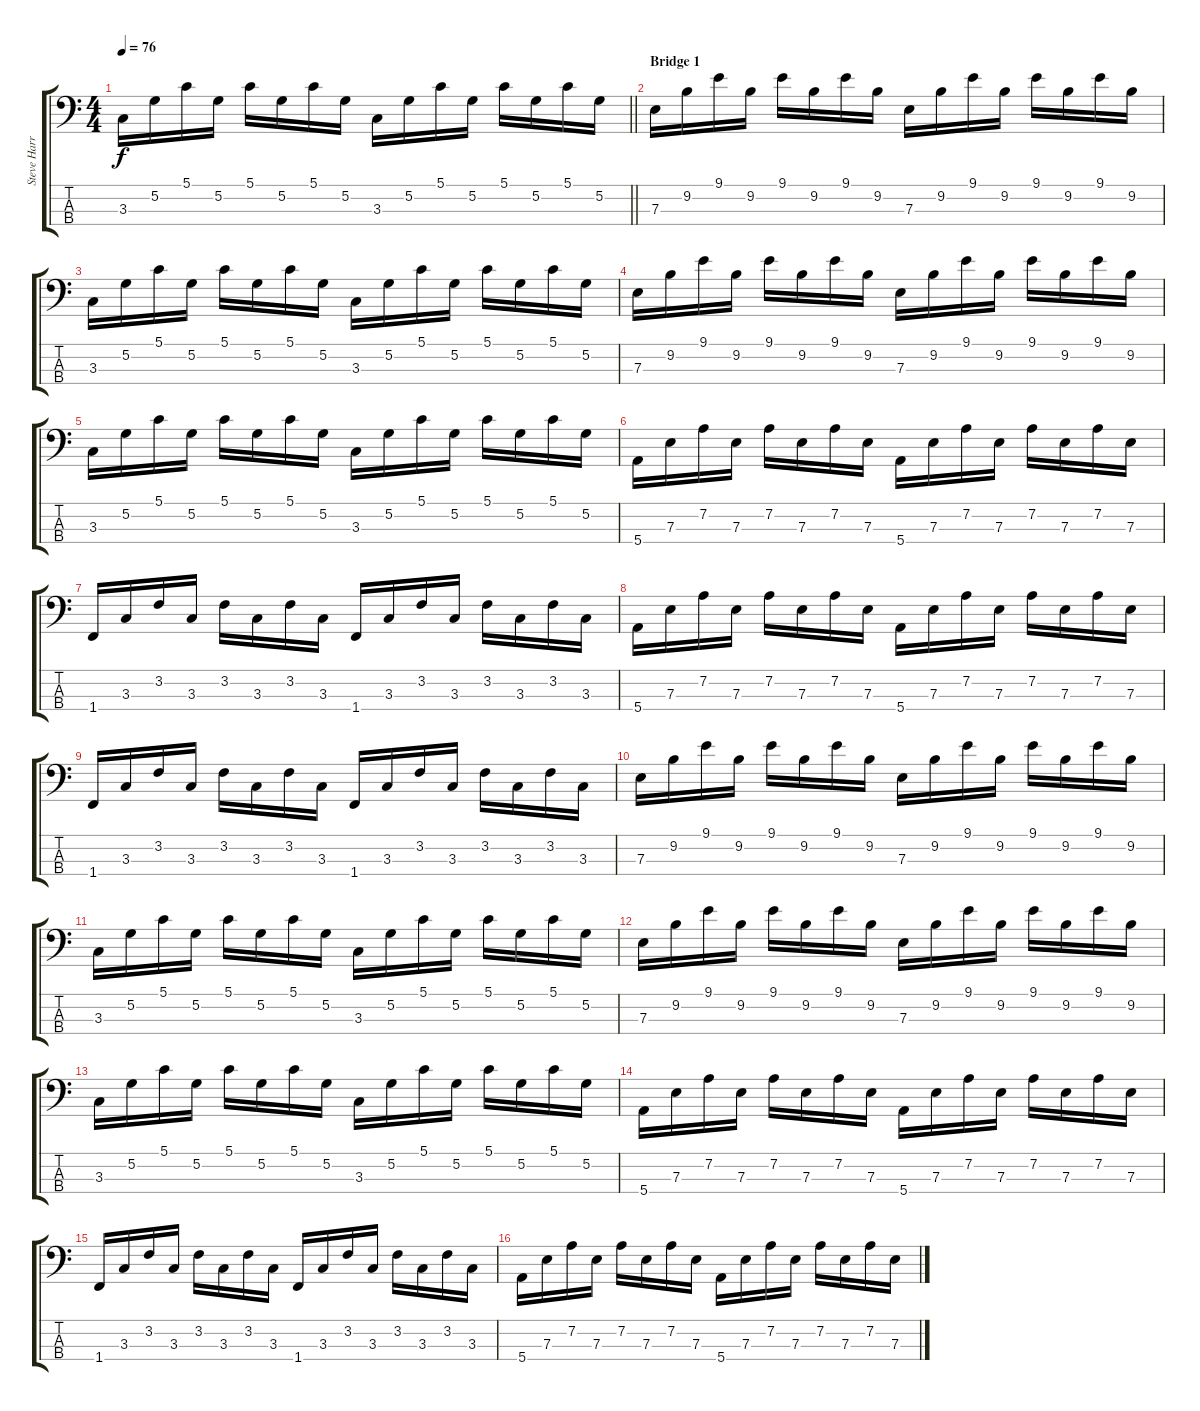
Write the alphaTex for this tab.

\track ("Steve Harris" "Steve Harr") {instrument electricbassfinger}
\staff {score tabs}
\tuning (G2 D2 A1 E1) {hide}
\ts (4 4)
\tempo 76
\clef f4
\barLineRight lightlight
\ks c
3.3.16{dy f} 5.2.16 5.1.16 5.2.16 5.1.16 5.2.16 5.1.16 5.2.16 3.3.16 5.2.16 5.1.16 5.2.16 5.1.16 5.2.16 5.1.16 5.2.16 |
\section ("" "Bridge 1")
7.3.16 9.2.16 9.1.16 9.2.16 9.1.16 9.2.16 9.1.16 9.2.16 7.3.16 9.2.16 9.1.16 9.2.16 9.1.16 9.2.16 9.1.16 9.2.16 |
3.3.16 5.2.16 5.1.16 5.2.16 5.1.16 5.2.16 5.1.16 5.2.16 3.3.16 5.2.16 5.1.16 5.2.16 5.1.16 5.2.16 5.1.16 5.2.16 |
7.3.16 9.2.16 9.1.16 9.2.16 9.1.16 9.2.16 9.1.16 9.2.16 7.3.16 9.2.16 9.1.16 9.2.16 9.1.16 9.2.16 9.1.16 9.2.16 |
3.3.16 5.2.16 5.1.16 5.2.16 5.1.16 5.2.16 5.1.16 5.2.16 3.3.16 5.2.16 5.1.16 5.2.16 5.1.16 5.2.16 5.1.16 5.2.16 |
5.4.16 7.3.16 7.2.16 7.3.16 7.2.16 7.3.16 7.2.16 7.3.16 5.4.16 7.3.16 7.2.16 7.3.16 7.2.16 7.3.16 7.2.16 7.3.16 |
1.4.16 3.3.16 3.2.16 3.3.16 3.2.16 3.3.16 3.2.16 3.3.16 1.4.16 3.3.16 3.2.16 3.3.16 3.2.16 3.3.16 3.2.16 3.3.16 |
5.4.16 7.3.16 7.2.16 7.3.16 7.2.16 7.3.16 7.2.16 7.3.16 5.4.16 7.3.16 7.2.16 7.3.16 7.2.16 7.3.16 7.2.16 7.3.16 |
1.4.16 3.3.16 3.2.16 3.3.16 3.2.16 3.3.16 3.2.16 3.3.16 1.4.16 3.3.16 3.2.16 3.3.16 3.2.16 3.3.16 3.2.16 3.3.16 |
7.3.16 9.2.16 9.1.16 9.2.16 9.1.16 9.2.16 9.1.16 9.2.16 7.3.16 9.2.16 9.1.16 9.2.16 9.1.16 9.2.16 9.1.16 9.2.16 |
3.3.16 5.2.16 5.1.16 5.2.16 5.1.16 5.2.16 5.1.16 5.2.16 3.3.16 5.2.16 5.1.16 5.2.16 5.1.16 5.2.16 5.1.16 5.2.16 |
7.3.16 9.2.16 9.1.16 9.2.16 9.1.16 9.2.16 9.1.16 9.2.16 7.3.16 9.2.16 9.1.16 9.2.16 9.1.16 9.2.16 9.1.16 9.2.16 |
3.3.16 5.2.16 5.1.16 5.2.16 5.1.16 5.2.16 5.1.16 5.2.16 3.3.16 5.2.16 5.1.16 5.2.16 5.1.16 5.2.16 5.1.16 5.2.16 |
5.4.16 7.3.16 7.2.16 7.3.16 7.2.16 7.3.16 7.2.16 7.3.16 5.4.16 7.3.16 7.2.16 7.3.16 7.2.16 7.3.16 7.2.16 7.3.16 |
1.4.16 3.3.16 3.2.16 3.3.16 3.2.16 3.3.16 3.2.16 3.3.16 1.4.16 3.3.16 3.2.16 3.3.16 3.2.16 3.3.16 3.2.16 3.3.16 |
5.4.16 7.3.16 7.2.16 7.3.16 7.2.16 7.3.16 7.2.16 7.3.16 5.4.16 7.3.16 7.2.16 7.3.16 7.2.16 7.3.16 7.2.16 7.3.16
